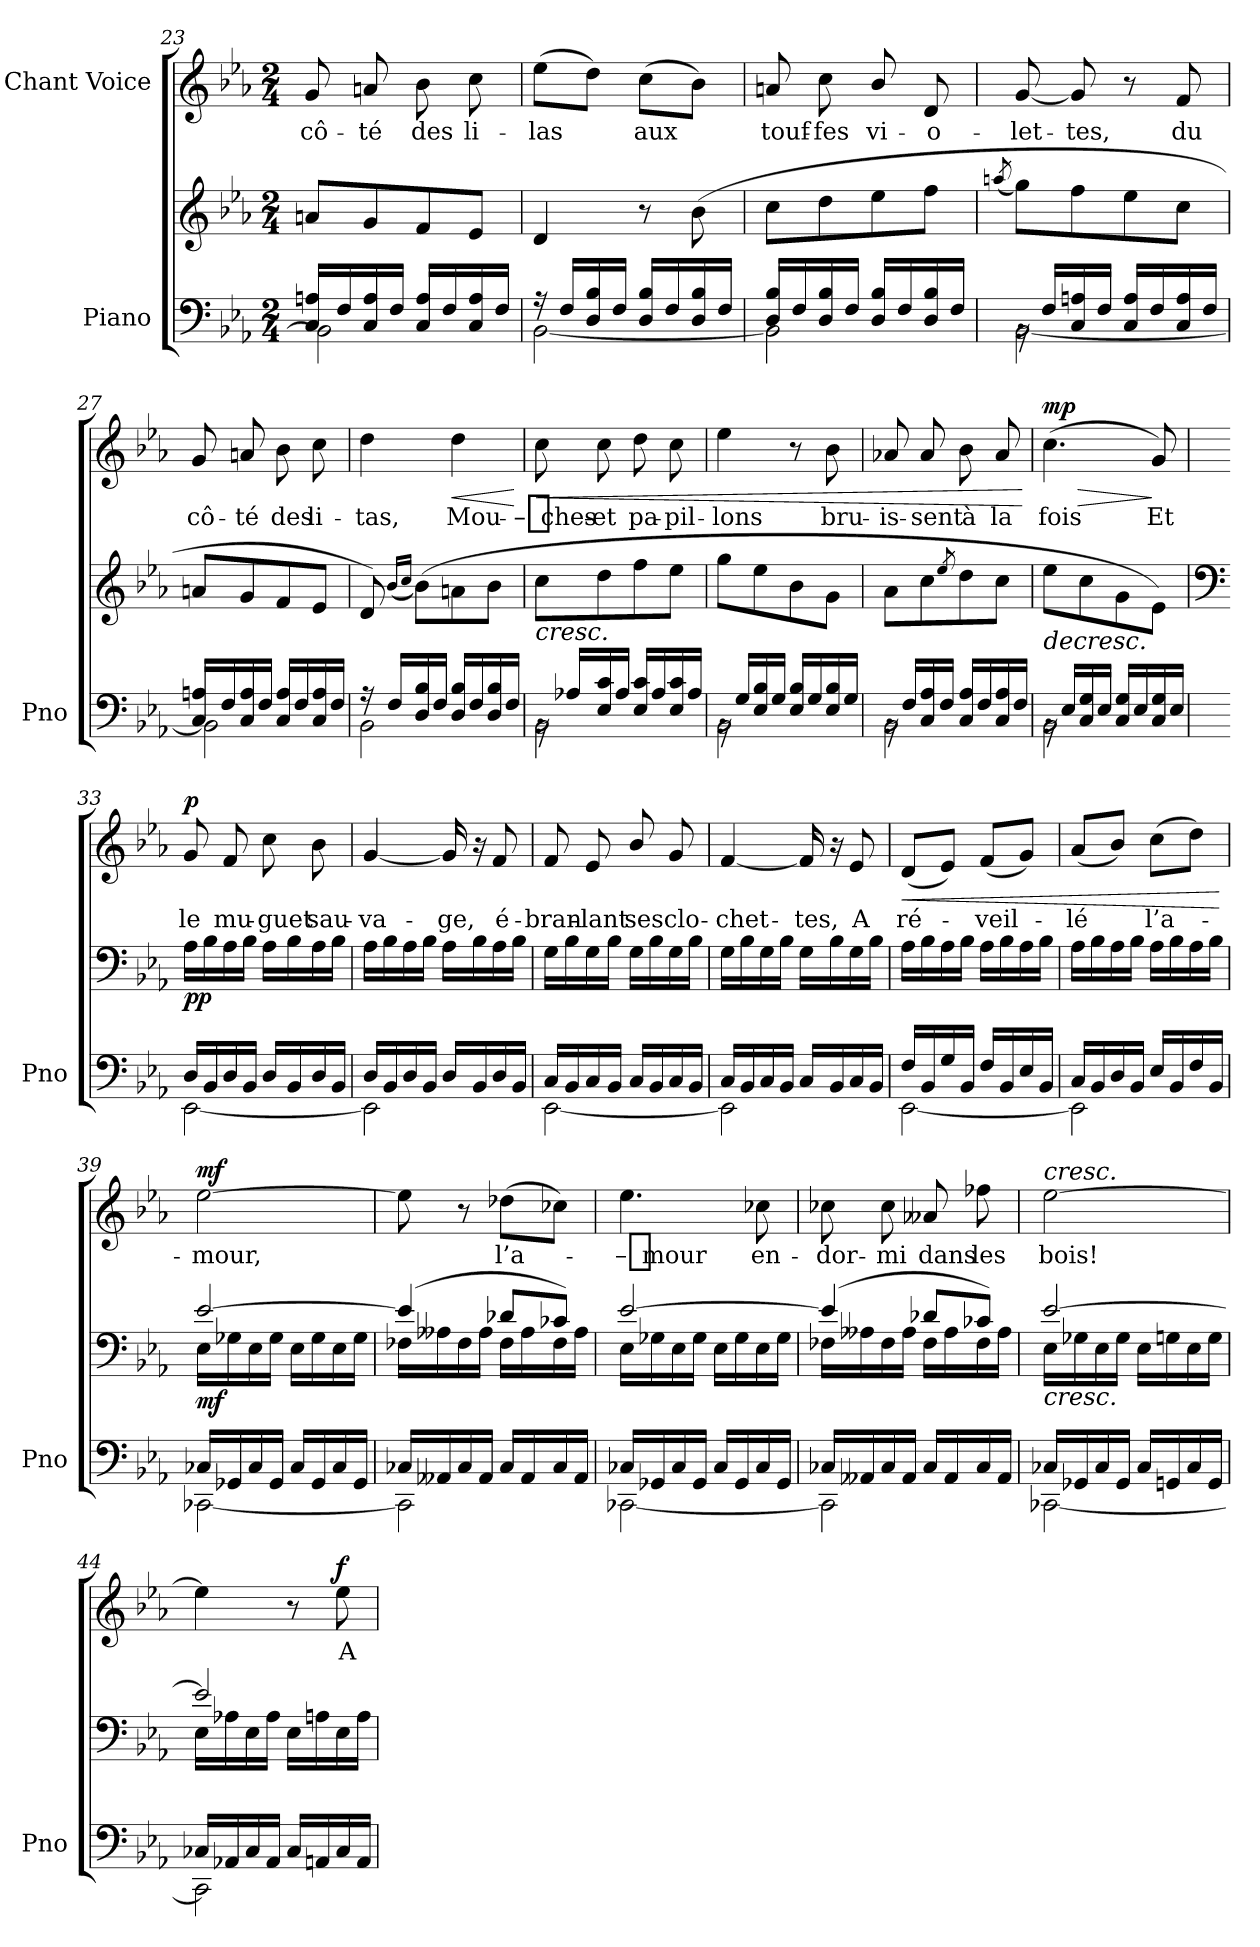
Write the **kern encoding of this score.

**kern	**kern	**dynam	**kern	**text	**dynam
*part2	*part2	*part2	*part1	*part1	*part1
*staff3	*staff2	*staff2/3	*staff1	*staff1	*staff1
*I"Piano	*	*	*I"Chant Voice	*	*
*I'Pno	*	*	*	*	*
*clefF4	*clefG2	*	*clefG2	*	*
*k[b-e-a-]	*k[b-e-a-]	*	*k[b-e-a-]	*	*
*M2/4	*M2/4	*	*M2/4	*	*
=23	=23	=23	=23	=23	=23
*^	*	*	*	*	*
!	!	!	!	!	!LO:LY:b	!
16C/ 16An/LL	2BB-\]	8an/L	.	8g/	cô-	.
16F/	.	.	.	.	.	.
!	!	!	!	!	!LO:LY:b	!
16C/ 16A/	.	8g/	.	8an/	-té	.
16F/JJ	.	.	.	.	.	.
!	!	!	!	!	!LO:LY:b	!
16C/ 16A/LL	.	8f/	.	8b-\	des	.
16F/	.	.	.	.	.	.
!	!	!	!	!	!LO:LY:b	!
16C/ 16A/	.	8e-/J	.	8cc\	li-	.
16F/JJ	.	.	.	.	.	.
=24	=24	=24	=24	=24	=24	=24
!	!	!	!	!	!LO:LY:b	!
16r	[2BB-\	4d/	.	(>8ee-\L	-las	.
16F/LL	.	.	.	.	.	.
16D/ 16B-/	.	.	.	8dd\J)	.	.
16F/JJ	.	.	.	.	.	.
!	!	!	!	!	!LO:LY:b	!
16D/ 16B-/LL	.	8r	.	(>8cc\L	aux	.
16F/	.	.	.	.	.	.
16D/ 16B-/	.	(>8b-\	.	8b-\J)	.	.
16F/JJ	.	.	.	.	.	.
!!LO:LB:g=z
=25	=25	=25	=25	=25	=25	=25
!	!	!	!	!	!LO:LY:b	!
16D/ 16B-/LL	2BB-\]	8cc\L	.	8an/	touf-	.
16F/	.	.	.	.	.	.
!	!	!	!	!	!LO:LY:b	!
16D/ 16B-/	.	8dd\	.	8cc\	-fes	.
16F/JJ	.	.	.	.	.	.
!	!	!	!	!	!LO:LY:b	!
16D/ 16B-/LL	.	8ee-\	.	8b-/	vi-	.
16F/	.	.	.	.	.	.
!	!	!	!	!	!LO:LY:b	!
16D/ 16B-/	.	8ff\J	.	8d/	-o-	.
16F/JJ	.	.	.	.	.	.
=26	=26	=26	=26	=26	=26	=26
.	.	(<8qaan/	.	.	.	.
!	!	!	!	!	!LO:LY:b	!
16rBB	[2BB-\	8gg\L)	.	[8g/	-let-	.
16F/LL	.	.	.	.	.	.
!	!	!	!	!	!LO:LY:b	!
16C/ 16An/	.	8ff\	.	8g/]	-tes,	.
16F/JJ	.	.	.	.	.	.
16C/ 16A/LL	.	8ee-\	.	8r	.	.
16F/	.	.	.	.	.	.
!	!	!	!	!	!LO:LY:b	!
16C/ 16A/	.	8cc\J	.	8f/	du	.
16F/JJ	.	.	.	.	.	.
=27	=27	=27	=27	=27	=27	=27
!	!	!	!	!	!LO:LY:b	!
16C/ 16An/LL	2BB-\]	8an/L	.	8g/	cô-	.
16F/	.	.	.	.	.	.
!	!	!	!	!	!LO:LY:b	!
16C/ 16A/	.	8g/	.	8an/	-té	.
16F/JJ	.	.	.	.	.	.
!	!	!	!	!	!LO:LY:b	!
16C/ 16A/LL	.	8f/	.	8b-\	des	.
16F/	.	.	.	.	.	.
!	!	!	!	!	!LO:LY:b	!
16C/ 16A/	.	8e-/J	.	8cc\	li-	.
16F/JJ	.	.	.	.	.	.
=28	=28	=28	=28	=28	=28	=28
!	!	!	!	!	!LO:LY:b	!
16r	2BB-\	8d/)	.	4dd\	-tas,	.
16F/LL	.	.	.	.	.	.
.	.	(<16qb-/LL	.	.	.	.
.	.	16qcc/JJ	.	.	.	.
16D/ 16B-/	.	(>8b-\L)	.	.	.	.
16F/JJ	.	.	.	.	.	.
!	!	!	!	!	!LO:LY:b	!LO:HP:b
16D/ 16B-/LL	.	8an\	.	4dd\	Mou-	<
16F/	.	.	.	.	.	.
16D/ 16B-/	.	8b-\J	.	.	.	.
16F/JJ	.	.	.	.	.	.
*v	*v	*	*	*	*	*
.	.	.	.	.	[
!!LO:LB:g=z
=29	=29	=29	=29	=29	=29
*^	*	*	*	*	*
!	!	!	!LO:HP:b	!	!LO:LY:b	!LO:HP:b
16rBB	2BB-\	8cc\L	<	8cc\	-– ches-	<
16A-X/LL	.	.	.	.	.	.
!	!	!	!	!	!LO:LY:b	!
16E-/ 16c/	.	8dd\	.	8cc\	-et	.
16A-/JJ	.	.	.	.	.	.
!	!	!	!	!	!LO:LY:b	!
16E-/ 16c/LL	.	8ff\	.	8dd\	pa-	.
16A-/	.	.	.	.	.	.
!	!	!	!	!	!LO:LY:b	!
16E-/ 16c/	.	8ee-\J	.	8cc\	-pil-	.
16A-/JJ	.	.	.	.	.	.
=30	=30	=30	=30	=30	=30	=30
!	!	!	!	!	!LO:LY:b	!
16rBB	2BB-\	8gg\L	.	4ee-\	-lons	.
16G/LL	.	.	.	.	.	.
16E-/ 16B-/	.	8ee-\	.	.	.	.
16G/JJ	.	.	.	.	.	.
16E-/ 16B-/LL	.	8b-\	.	8r	.	.
16G/	.	.	.	.	.	.
!	!	!	!	!	!LO:LY:b	!
16E-/ 16B-/	.	8g\J	.	8b-\	bru-	.
16G/JJ	.	.	.	.	.	.
=31	=31	=31	=31	=31	=31	=31
!	!	!	!	!	!LO:LY:b	!
16rBB	2BB-\	8a-\L	.	8a-X/	-is-	.
16F/LL	.	.	.	.	.	.
!	!	!	!	!	!LO:LY:b	!
16C/ 16A-/	.	8cc\	.	8a-/	-sent	.
16F/JJ	.	.	.	.	.	.
.	.	8qee-/	.	.	.	.
!	!	!	!	!	!LO:LY:b	!
16C/ 16A-/LL	.	8dd\	.	8b-\	à	.
16F/	.	.	.	.	.	.
!	!	!	!	!	!LO:LY:b	!
16C/ 16A-/	.	8cc\J	.	8a-/	la	.
16F/JJ	.	.	.	.	.	.
*v	*v	*	*	*	*	*
.	.	.	.	.	[
=32	=32	=32	=32	=32	=32
*^	*	*	*	*	*
!	!	!	!LO:HP:b	!	!LO:LY:b	!LO:HP:b
!	!	!	!	!	!	!LO:DY:n=1:b
16rBB	2BB-\	8ee-\L	>	(>4.cc\	fois	> mp
16E-/LL	.	.	.	.	.	.
16C/ 16G/	.	8cc\	.	.	.	.
16E-/JJ	.	.	.	.	.	.
16C/ 16G/LL	.	8g\	.	.	.	.
16E-/	.	.	.	.	.	.
!	!	!	!	!	!LO:LY:b	!
16C/ 16G/	.	8e-\J)	[	8g/)	Et	]
16E-/JJ	.	.	.	.	.	.
!!LO:PB:g=z
=33	=33	=33	=33	=33	=33	=33
*	*	*clefF4	*	*	*	*
!	!	!	!LO:DY:b	!	!LO:LY:b	!LO:DY:a
16D/LL	[2EE-\	16A-\LL	pp	8g/	le	p
16BB-/	.	16B-\	.	.	.	.
!	!	!	!	!	!LO:LY:b	!
16D/	.	16A-\	.	8f/	mu-	.
16BB-/JJ	.	16B-\JJ	.	.	.	.
!	!	!	!	!	!LO:LY:b	!
16D/LL	.	16A-\LL	.	8cc\	-guet	.
16BB-/	.	16B-\	.	.	.	.
!	!	!	!	!	!LO:LY:b	!
16D/	.	16A-\	.	8b-\	sau-	.
16BB-/JJ	.	16B-\JJ	.	.	.	.
=34	=34	=34	=34	=34	=34	=34
!	!	!	!	!	!LO:LY:b	!
16D/LL	2EE-\]	16A-\LL	.	[4g/	-va-	.
16BB-/	.	16B-\	.	.	.	.
16D/	.	16A-\	.	.	.	.
16BB-/JJ	.	16B-\JJ	.	.	.	.
!	!	!	!	!	!LO:LY:b	!
16D/LL	.	16A-\LL	.	16g/]	-ge,	.
16BB-/	.	16B-\	.	16r	.	.
!	!	!	!	!	!LO:LY:b	!
16D/	.	16A-\	.	8f/	é-	.
16BB-/JJ	.	16B-\JJ	.	.	.	.
=35	=35	=35	=35	=35	=35	=35
!	!	!	!	!	!LO:LY:b	!
16C/LL	[2EE-\	16G\LL	.	8f/	-bran-	.
16BB-/	.	16B-\	.	.	.	.
!	!	!	!	!	!LO:LY:b	!
16C/	.	16G\	.	8e-/	-lant	.
16BB-/JJ	.	16B-\JJ	.	.	.	.
!	!	!	!	!	!LO:LY:b	!
16C/LL	.	16G\LL	.	8b-/	ses	.
16BB-/	.	16B-\	.	.	.	.
!	!	!	!	!	!LO:LY:b	!
16C/	.	16G\	.	8g/	clo-	.
16BB-/JJ	.	16B-\JJ	.	.	.	.
=36	=36	=36	=36	=36	=36	=36
!	!	!	!	!	!LO:LY:b	!
16C/LL	2EE-\]	16G\LL	.	[4f/	-chet-	.
16BB-/	.	16B-\	.	.	.	.
16C/	.	16G\	.	.	.	.
16BB-/JJ	.	16B-\JJ	.	.	.	.
!	!	!	!	!	!LO:LY:b	!
16C/LL	.	16G\LL	.	16f/]	-tes,	.
16BB-/	.	16B-\	.	16r	.	.
!	!	!	!	!	!LO:LY:b	!
16C/	.	16G\	.	8e-/	A	.
16BB-/JJ	.	16B-\JJ	.	.	.	.
!!LO:LB:g=z
=37	=37	=37	=37	=37	=37	=37
!	!	!	!	!	!LO:LY:b	!LO:HP:b
16F/LL	[2EE-\	16A-\LL	.	(<8d/L	ré-	<
16BB-/	.	16B-\	.	.	.	.
16G/	.	16A-\	.	8e-/J)	.	.
16BB-/JJ	.	16B-\JJ	.	.	.	.
!	!	!	!	!	!LO:LY:b	!
16F/LL	.	16A-\LL	.	(<8f/L	-veil-	.
16BB-/	.	16B-\	.	.	.	.
16E-/	.	16A-\	.	8g/J)	.	.
16BB-/JJ	.	16B-\JJ	.	.	.	.
=38	=38	=38	=38	=38	=38	=38
!	!	!	!	!	!LO:LY:b	!
16C/LL	2EE-\]	16A-\LL	.	(<8a-/L	-lé	.
16BB-/	.	16B-\	.	.	.	.
16D/	.	16A-\	.	8b-/J)	.	.
16BB-/JJ	.	16B-\JJ	.	.	.	.
!	!	!	!	!	!LO:LY:b	!
16E-/LL	.	16A-\LL	.	(>8cc\L	l’a-	.
16BB-/	.	16B-\	.	.	.	.
16F/	.	16A-\	.	8dd\J)	.	.
16BB-/JJ	.	16B-\JJ	.	.	.	.
*v	*v	*	*	*	*	*
.	.	]	.	.	[
=39	=39	=39	=39	=39	=39
*^	*^	*	*	*	*
!	!	!	!	!LO:DY:b	!	!LO:LY:b	!LO:DY:a
16C-X/LL	[2CC-X\	[2e-/	16E-\LL	mf	[2ee-\	-mour,	mf
16GG-X/	.	.	16G-X\	.	.	.	.
16C-/	.	.	16E-\	.	.	.	.
16GG-/JJ	.	.	16G-\JJ	.	.	.	.
16C-/LL	.	.	16E-\LL	.	.	.	.
16GG-/	.	.	16G-\	.	.	.	.
16C-/	.	.	16E-\	.	.	.	.
16GG-/JJ	.	.	16G-\JJ	.	.	.	.
=40	=40	=40	=40	=40	=40	=40	=40
16C-X/LL	2CC-\]	(>4e-/]	16F-X\LL	.	8ee-\]	.	.
16AA--X/	.	.	16A--X\	.	.	.	.
16C-/	.	.	16F-\	.	8r	.	.
16AA--/JJ	.	.	16A--\JJ	.	.	.	.
!	!	!	!	!	!	!LO:LY:b	!
16C-/LL	.	8d-X/L	16F-\LL	.	(>8dd-X\L	l’a-	.
16AA--/	.	.	16A--\	.	.	.	.
16C-/	.	8c-X/J)	16F-\	.	8cc-X\J)	.	.
16AA--/JJ	.	.	16A--\JJ	.	.	.	.
!!LO:LB:g=z
=41	=41	=41	=41	=41	=41	=41	=41
!	!	!	!	!	!	!LO:LY:b	!
16C-X/LL	[2CC-X\	[2e-/	16E-\LL	.	4.ee-\	-– mour	.
16GG-X/	.	.	16G-X\	.	.	.	.
16C-/	.	.	16E-\	.	.	.	.
16GG-/JJ	.	.	16G-\JJ	.	.	.	.
16C-/LL	.	.	16E-\LL	.	.	.	.
16GG-/	.	.	16G-\	.	.	.	.
!	!	!	!	!	!	!LO:LY:b	!
16C-/	.	.	16E-\	.	8cc-X\	en-	.
16GG-/JJ	.	.	16G-\JJ	.	.	.	.
=42	=42	=42	=42	=42	=42	=42	=42
!	!	!	!	!	!	!LO:LY:b	!
16C-X/LL	2CC-\]	(>4e-/]	16F-X\LL	.	8cc-X\	-dor-	.
16AA--X/	.	.	16A--X\	.	.	.	.
!	!	!	!	!	!	!LO:LY:b	!
16C-/	.	.	16F-\	.	8cc-\	-mi	.
16AA--/JJ	.	.	16A--\JJ	.	.	.	.
!	!	!	!	!	!	!LO:LY:b	!
16C-/LL	.	8d-X/L	16F-\LL	.	8a--X/	dans	.
16AA--/	.	.	16A--\	.	.	.	.
!	!	!	!	!	!	!LO:LY:b	!
16C-/	.	8c-X/J)	16F-\	.	8ff-X\	les	.
16AA--/JJ	.	.	16A--\JJ	.	.	.	.
=43	=43	=43	=43	=43	=43	=43	=43
!	!	!	!	!	!LO:TX:a:i:t=cresc.	!	!
!	!	!LO:TX:b:i:t=cresc.	!	!	!	!	!
!	!	!	!	!	!	!LO:LY:b	!
16C-X/LL	[2CC-X\	[2e-/	16E-\LL	.	[2ee-\	bois!	.
16GG-X/	.	.	16G-X\	.	.	.	.
16C-/	.	.	16E-\	.	.	.	.
16GG-/JJ	.	.	16G-\JJ	.	.	.	.
16C-/LL	.	.	16E-\LL	.	.	.	.
16GGn/	.	.	16Gn\	.	.	.	.
16C-/	.	.	16E-\	.	.	.	.
16GG/JJ	.	.	16G\JJ	.	.	.	.
=44	=44	=44	=44	=44	=44	=44	=44
16C-X/LL	2CC-\]	2e-/]	16E-\LL	.	4ee-\]	.	.
16AA-X/	.	.	16A-X\	.	.	.	.
16C-/	.	.	16E-\	.	.	.	.
16AA-/JJ	.	.	16A-\JJ	.	.	.	.
16C-/LL	.	.	16E-\LL	.	8r	.	.
16AAn/	.	.	16An\	.	.	.	.
!	!	!	!	!	!	!LO:LY:b	!LO:DY:a
16C-/	.	.	16E-\	.	8ee-\	A	f
16AA/JJ	.	.	16A\JJ	.	.	.	.
*v	*v	*	*	*	*	*	*
*	*v	*v	*	*	*	*
=	=	=	=	=	=
*-	*-	*-	*-	*-	*-
